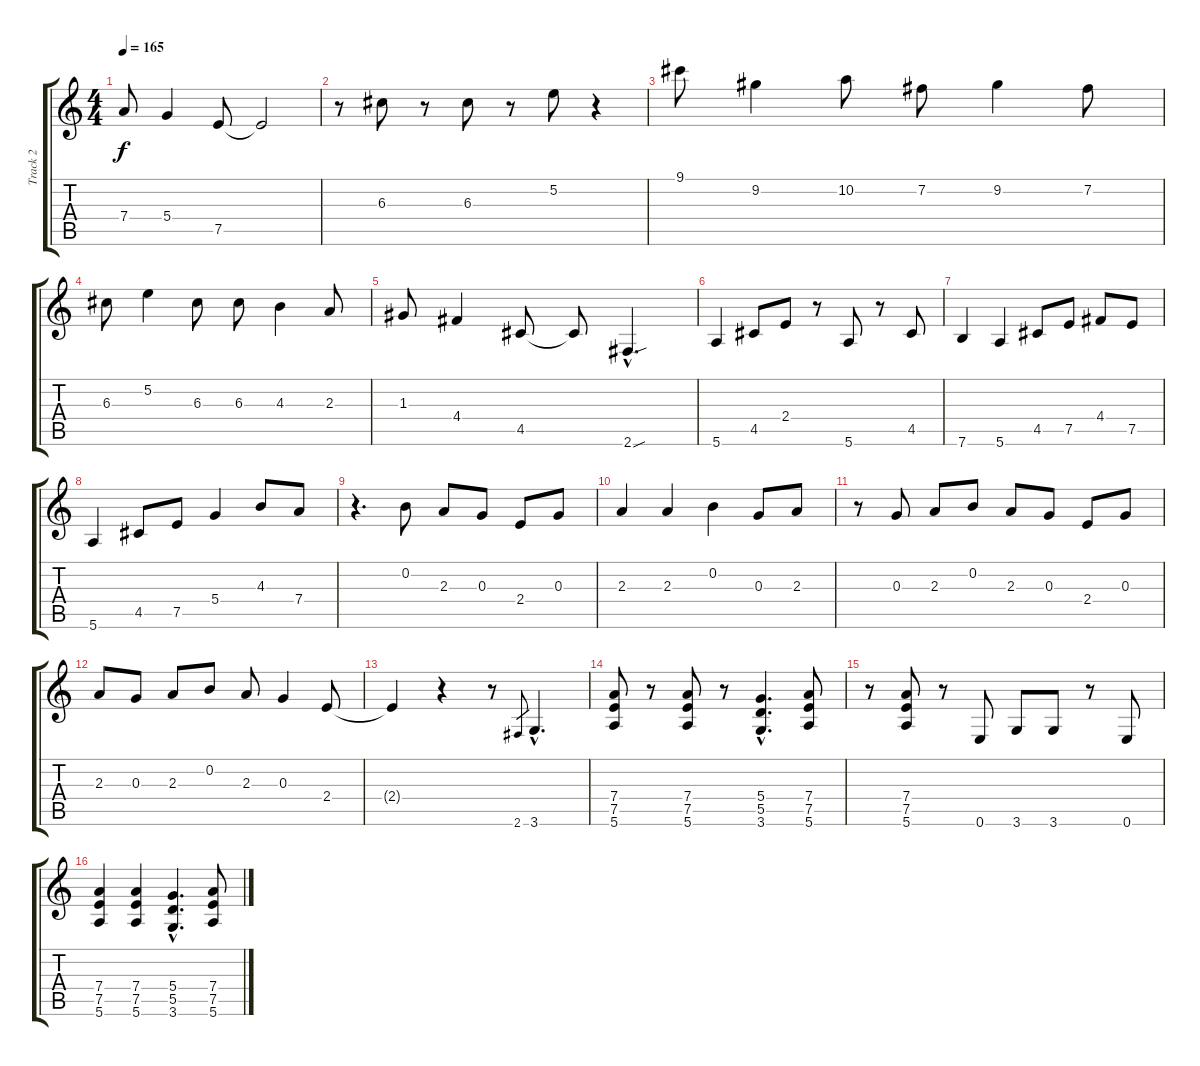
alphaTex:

\track ("Track 2" "Track 2") {instrument distortionguitar}
\staff {score tabs}
\tuning (E4 B3 G3 D3 A2 E2) {hide}
\ts (4 4)
\tempo 165
\clef g2
\ks c
7.4.8{dy f} 5.4.4 7.5.8 7.5{t}.2 |
r.8 6.3.8 r.8 6.3.8 r.8 5.2.8 r.4 |
9.1.8 9.2.4 10.2.8 7.2.8 9.2.4 7.2.8 |
6.3.8 5.2.4 6.3.8 6.3.8 4.3.4 2.3.8 |
1.3.8 4.4.4 4.5.8 4.5{t}.8 2.6{sou hac}.4{d} |
5.6.4 4.5.8 2.4.8 r.8 5.6.8 r.8 4.5.8 |
7.6.4 5.6.4 4.5.8 7.5.8 4.4.8 7.5.8 |
5.6.4 4.5.8 7.5.8 5.4.4 4.3.8 7.4.8 |
r.4{d} 0.2.8 2.3.8 0.3.8 2.4.8 0.3.8 |
2.3.4 2.3.4 0.2.4 0.3.8 2.3.8 |
r.8 0.3.8 2.3.8 0.2.8 2.3.8 0.3.8 2.4.8 0.3.8 |
2.3.8 0.3.8 2.3.8 0.2.8 2.3.8 0.3.4 2.4.8 |
2.4{t}.4 r.4 r.8 2.6.8{gr} 3.6{hac}.4{d} |
(7.4 7.5 5.6).8 r.8 (7.4 7.5 5.6).8 r.8 (5.4{hac} 5.5{hac} 3.6{hac}).4{d} (7.4 7.5 5.6).8 |
r.8 (7.4 7.5 5.6).8 r.8 0.6.8 3.6.8 3.6.8 r.8 0.6.8 |
(7.4 7.5 5.6).4 (7.4 7.5 5.6).4 (5.4{hac} 5.5{hac} 3.6{hac}).4{d} (7.4 7.5 5.6).8
